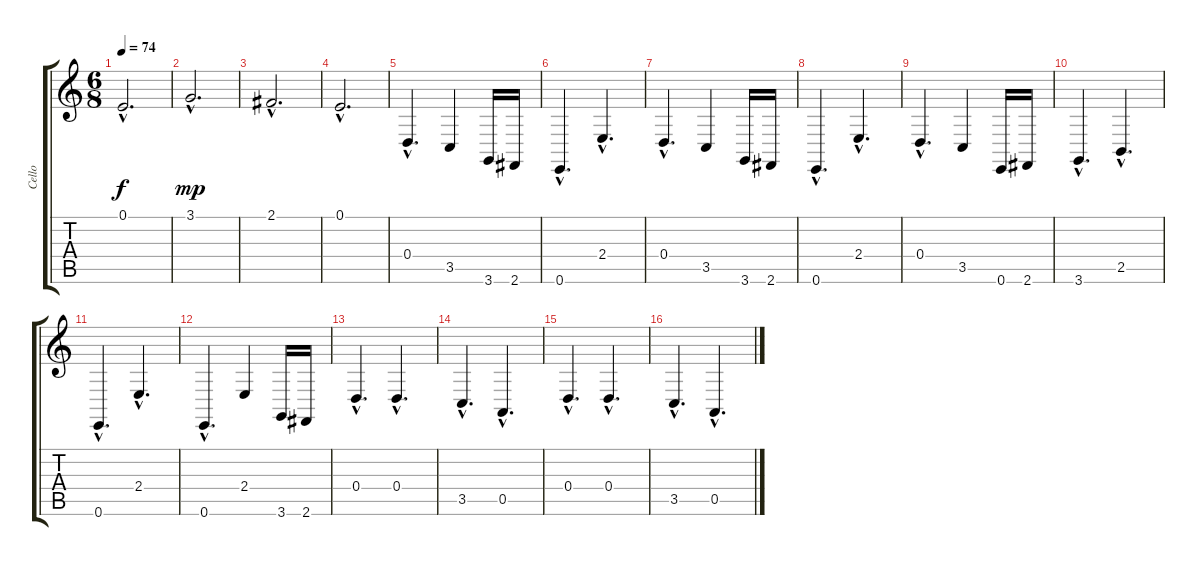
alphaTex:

\track ("Cello" "Cello") {instrument cello}
\staff {score tabs}
\tuning (E4 B3 G3 D3 A2 E2) {hide}
\ts (6 8)
\tempo 74
\clef g2
\ks c
0.1{hac t}.2{d dy f} |
3.1{hac}.2{d dy mp} |
2.1{hac}.2{d} |
0.1{hac}.2{d} |
0.4{hac}.4{d} 3.5.4 3.6.16 2.6.16 |
0.6{hac}.4{d} 2.4{hac}.4{d} |
0.4{hac}.4{d} 3.5.4 3.6.16 2.6.16 |
0.6{hac}.4{d} 2.4{hac}.4{d} |
0.4{hac}.4{d} 3.5.4 0.6.16 2.6.16 |
3.6{hac}.4{d} 2.5{hac}.4{d} |
0.6{hac}.4{d} 2.4{hac}.4{d} |
0.6{hac}.4{d} 2.4.4 3.6.16 2.6.16 |
0.4{hac}.4{d} 0.4{hac}.4{d} |
3.5{hac}.4{d} 0.5{hac}.4{d} |
0.4{hac}.4{d} 0.4{hac}.4{d} |
3.5{hac}.4{d} 0.5{hac}.4{d}
